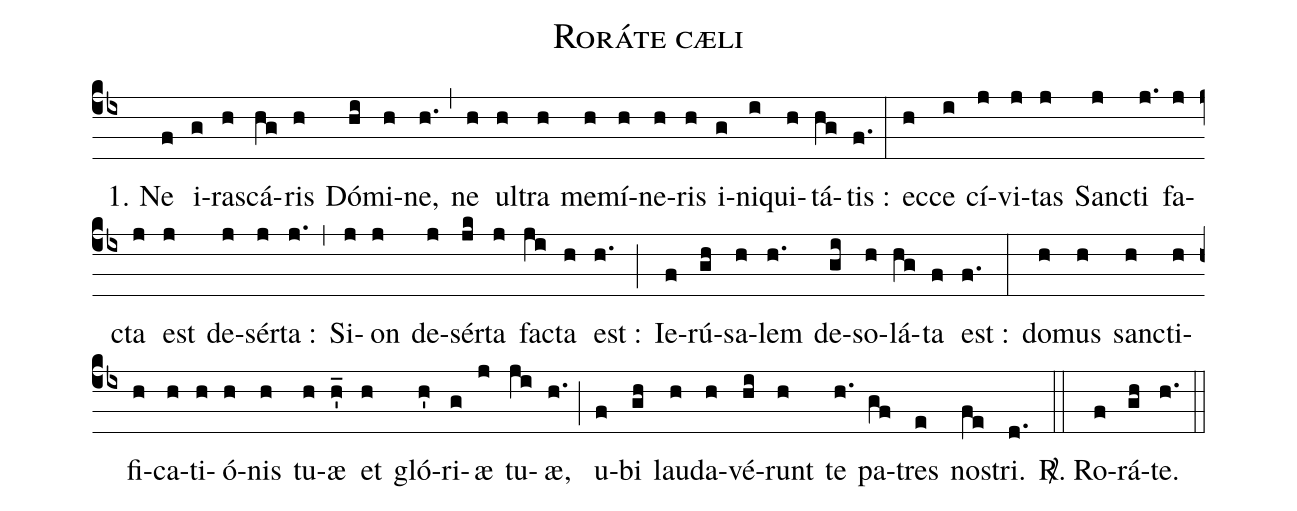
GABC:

name:Roráte cæli;
%%
(cb4) ()1. Ne(f) i(g)ra(h)scá(hg)ris(h) Dó(hi)mi(h)ne,(h.) (,) ne(h) ul(h)tra(h) me(h)mí(h)ne(h)ris(h) i(g)ni(i)qui(h)tá(hg)tis :(f.) (:) ec(h)ce(i) cí(j)vi(j)tas(j) San(j)cti(j.) fa(j)cta(j) est(j) de(j)sér(j)ta :(j.) (,) Si(j)on(j) de(j)sér(jk)ta(j) fa(ji)cta(h) est :(h.) (;) Ie(f)rú(gh)sa(h)lem(h.) de(gi)so(h)lá(hg)ta(f) est :(f.) (:)
do(h)mus(h) san(h)cti(h)fi(h)ca(h)ti(h)ó(h)nis(h) tu(h)æ(h'_) et(h) gló(h')ri(g)æ(j) tu(ji)æ,(h.) (;) u(f)bi(gh) lau(h)da(h)vé(hi)runt(h) te(h.) pa(gf)tres(e) no(fe)stri.(d.) (::) <sp>R/</sp>. Ro(f)rá(gh)te.(h.) (::)
